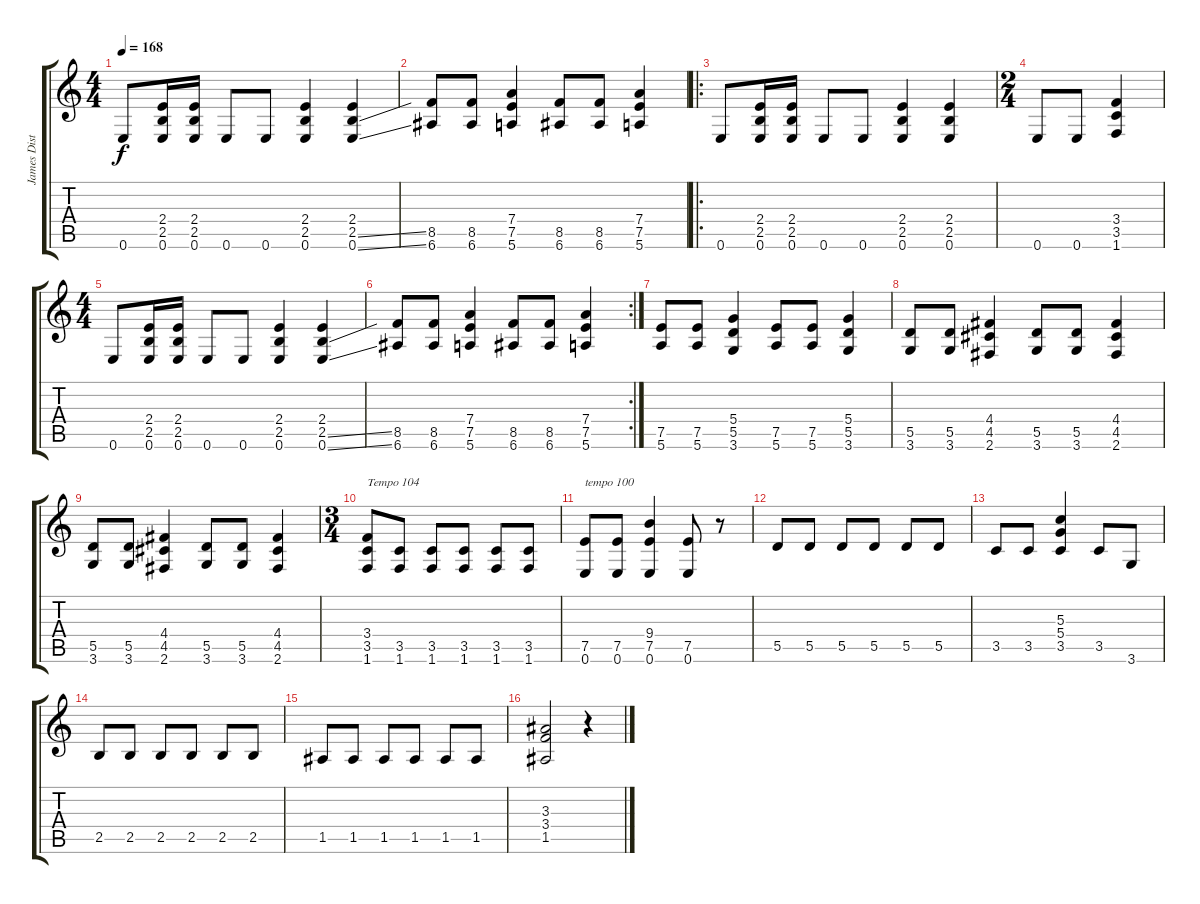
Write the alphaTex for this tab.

\track ("James Distortion" "James Dist") {instrument distortionguitar}
\staff {score tabs}
\tuning (E4 B3 G3 D3 A2 E2) {hide}
\ts (4 4)
\tempo 168
\clef g2
\ks c
0.6.8{dy f} (2.4 2.5 0.6).16 (2.4 2.5 0.6).16 0.6.8 0.6.8 (2.4 2.5 0.6).4 (2.4 2.5{ss} 0.6{ss}).4 |
(8.5 6.6).8 (8.5 6.6).8 (7.4 7.5 5.6).4 (8.5 6.6).8 (8.5 6.6).8 (7.4 7.5 5.6).4 |
\ro
0.6.8 (2.4 2.5 0.6).16 (2.4 2.5 0.6).16 0.6.8 0.6.8 (2.4 2.5 0.6).4 (2.4 2.5 0.6).4 |
\ts (2 4)
0.6.8 0.6.8 (3.4 3.5 1.6).4 |
\ts (4 4)
0.6.8 (2.4 2.5 0.6).16 (2.4 2.5 0.6).16 0.6.8 0.6.8 (2.4 2.5 0.6).4 (2.4 2.5{ss} 0.6{ss}).4 |
\rc 2
(8.5 6.6).8 (8.5 6.6).8 (7.4 7.5 5.6).4 (8.5 6.6).8 (8.5 6.6).8 (7.4 7.5 5.6).4 |
(7.5 5.6).8 (7.5 5.6).8 (5.4 5.5 3.6).4 (7.5 5.6).8 (7.5 5.6).8 (5.4 5.5 3.6).4 |
(5.5 3.6).8 (5.5 3.6).8 (4.4 4.5 2.6).4 (5.5 3.6).8 (5.5 3.6).8 (4.4 4.5 2.6).4 |
(5.5 3.6).8 (5.5 3.6).8 (4.4 4.5 2.6).4 (5.5 3.6).8 (5.5 3.6).8 (4.4 4.5 2.6).4 |
\ts (3 4)
(3.4 3.5 1.6).8{txt "Tempo 104"} (3.5 1.6).8 (3.5 1.6).8 (3.5 1.6).8 (3.5 1.6).8 (3.5 1.6).8 |
(7.5 0.6).8{txt "tempo 100"} (7.5 0.6).8 (9.4 7.5 0.6).4 (7.5 0.6).8 r.8 |
5.5.8 5.5.8 5.5.8 5.5.8 5.5.8 5.5.8 |
3.5.8 3.5.8 (5.3 5.4 3.5).4 3.5.8 3.6.8 |
2.5.8 2.5.8 2.5.8 2.5.8 2.5.8 2.5.8 |
1.5.8 1.5.8 1.5.8 1.5.8 1.5.8 1.5.8 |
(3.3 3.4 1.5).2 r.4
